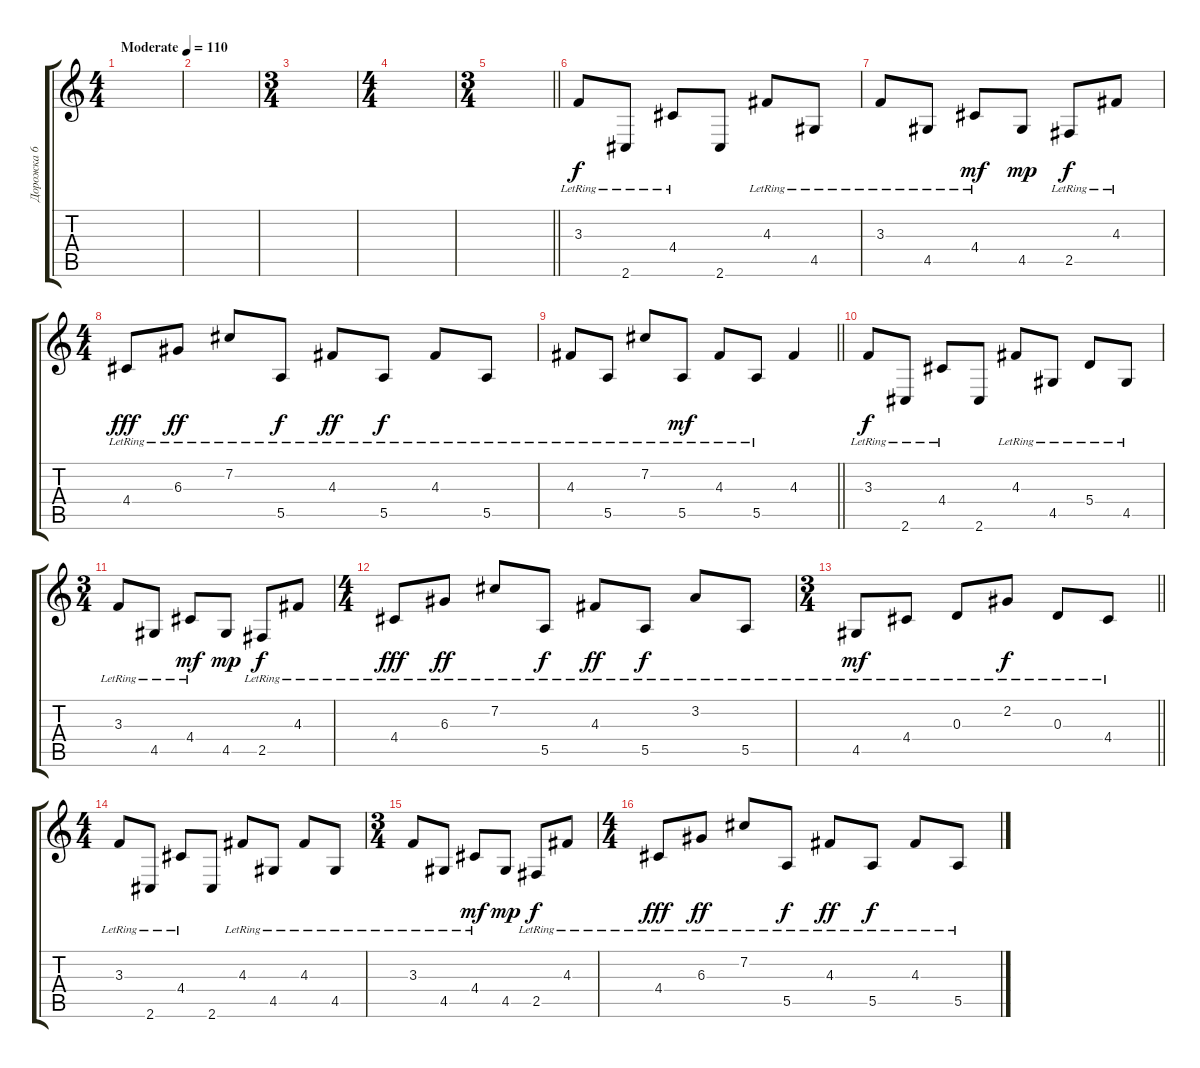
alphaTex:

\track ("Дорожка 6" "Дорожка 6") {instrument acousticguitarsteel}
\staff {score tabs}
\tuning (B3 Gb3 D3 A2 E2 B1) {hide}
\ts (4 4)
\tempo (110 "Moderate")
\clef g2
\ks c
|
|
\ts (3 4)
|
\ts (4 4)
|
\ts (3 4)
\barLineRight lightlight
|
3.3{lr}.8 2.6{lr}.8 4.4{lr}.8 2.6.8 4.3{lr}.8 4.5{lr}.8 |
3.3{lr}.8 4.5{lr}.8 4.4{lr}.8{dy mf} 4.5.8{dy mp} 2.5{lr}.8{dy f} 4.3{lr}.8 |
\ts (4 4)
4.4{lr}.8{dy fff} 6.3{lr}.8{dy ff} 7.2{lr}.8 5.5{lr}.8{dy f} 4.3{lr}.8{dy ff} 5.5{lr}.8{dy f} 4.3{lr}.8 5.5{lr}.8 |
\barLineRight lightlight
4.3{lr}.8 5.5{lr}.8 7.2{lr}.8 5.5{lr}.8{dy mf} 4.3{lr}.8 5.5{lr}.8 4.3.4 |
\section ("" "")
3.3{lr}.8{dy f} 2.6{lr}.8 4.4{lr}.8 2.6.8 4.3{lr}.8 4.5{lr}.8 5.4{lr}.8 4.5{lr}.8 |
\ts (3 4)
3.3{lr}.8 4.5{lr}.8 4.4{lr}.8{dy mf} 4.5.8{dy mp} 2.5{lr}.8{dy f} 4.3{lr}.8 |
\ts (4 4)
4.4{lr}.8{dy fff} 6.3{lr}.8{dy ff} 7.2{lr}.8 5.5{lr}.8{dy f} 4.3{lr}.8{dy ff} 5.5{lr}.8{dy f} 3.2{lr}.8 5.5{lr}.8 |
\ts (3 4)
\barLineRight lightlight
4.5{lr}.8{dy mf} 4.4{lr}.8 0.3{lr}.8 2.2{lr}.8{dy f} 0.3{lr}.8 4.4{lr}.8 |
\ts (4 4)
3.3{lr}.8 2.6{lr}.8 4.4{lr}.8 2.6.8 4.3{lr}.8 4.5{lr}.8 4.3{lr}.8 4.5{lr}.8 |
\ts (3 4)
3.3{lr}.8 4.5{lr}.8 4.4{lr}.8{dy mf} 4.5.8{dy mp} 2.5{lr}.8{dy f} 4.3{lr}.8 |
\ts (4 4)
4.4{lr}.8{dy fff} 6.3{lr}.8{dy ff} 7.2{lr}.8 5.5{lr}.8{dy f} 4.3{lr}.8{dy ff} 5.5{lr}.8{dy f} 4.3{lr}.8 5.5{lr}.8
